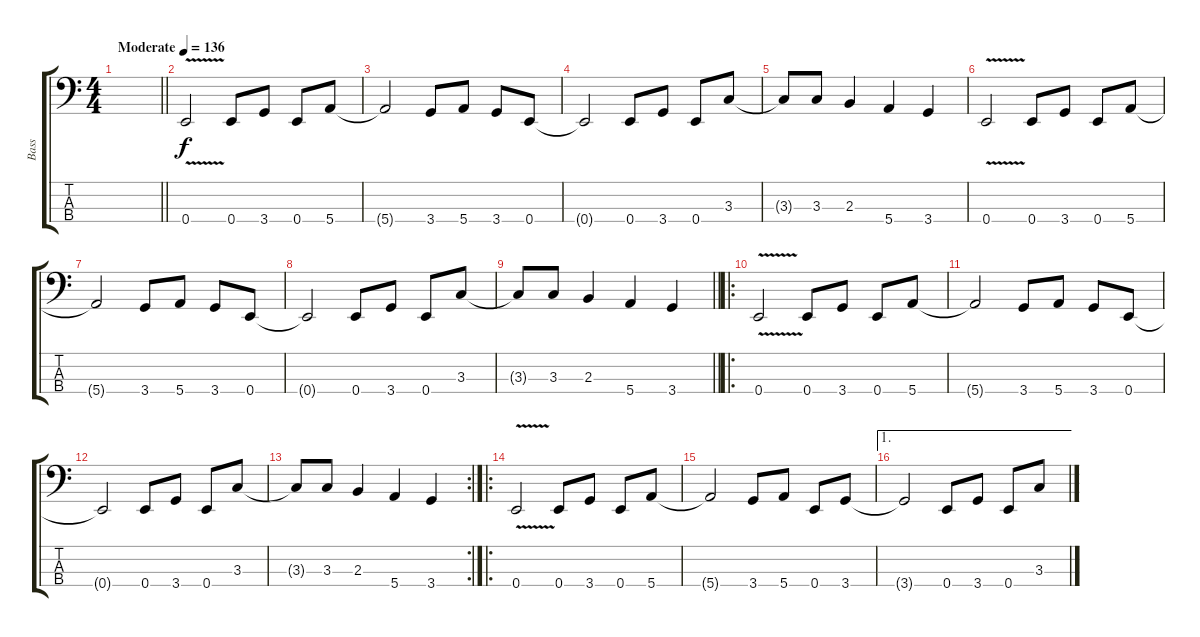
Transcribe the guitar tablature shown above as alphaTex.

\track ("Bass" "Bass") {instrument electricbasspick}
\staff {score tabs}
\tuning (G2 D2 A1 E1) {hide}
\ts (4 4)
\tempo (136 "Moderate")
\clef f4
\barLineRight lightlight
\ks c
|
0.4{v}.2 0.4.8 3.4.8 0.4.8 5.4.8 |
5.4{t}.2 3.4.8 5.4.8 3.4.8 0.4.8 |
0.4{t}.2 0.4.8 3.4.8 0.4.8 3.3.8 |
3.3{t}.8 3.3.8 2.3.4 5.4.4 3.4.4 |
0.4{v}.2 0.4.8 3.4.8 0.4.8 5.4.8 |
5.4{t}.2 3.4.8 5.4.8 3.4.8 0.4.8 |
0.4{t}.2 0.4.8 3.4.8 0.4.8 3.3.8 |
\barLineRight lightlight
3.3{t}.8 3.3.8 2.3.4 5.4.4 3.4.4 |
\ro
0.4{v}.2 0.4.8 3.4.8 0.4.8 5.4.8 |
5.4{t}.2 3.4.8 5.4.8 3.4.8 0.4.8 |
0.4{t}.2 0.4.8 3.4.8 0.4.8 3.3.8 |
\rc 2
3.3{t}.8 3.3.8 2.3.4 5.4.4 3.4.4 |
\ro
0.4{v}.2 0.4.8 3.4.8 0.4.8 5.4.8 |
5.4{t}.2 3.4.8 5.4.8 0.4.8 3.4.8 |
\ae 1
3.4{t}.2 0.4.8 3.4.8 0.4.8 3.3.8
